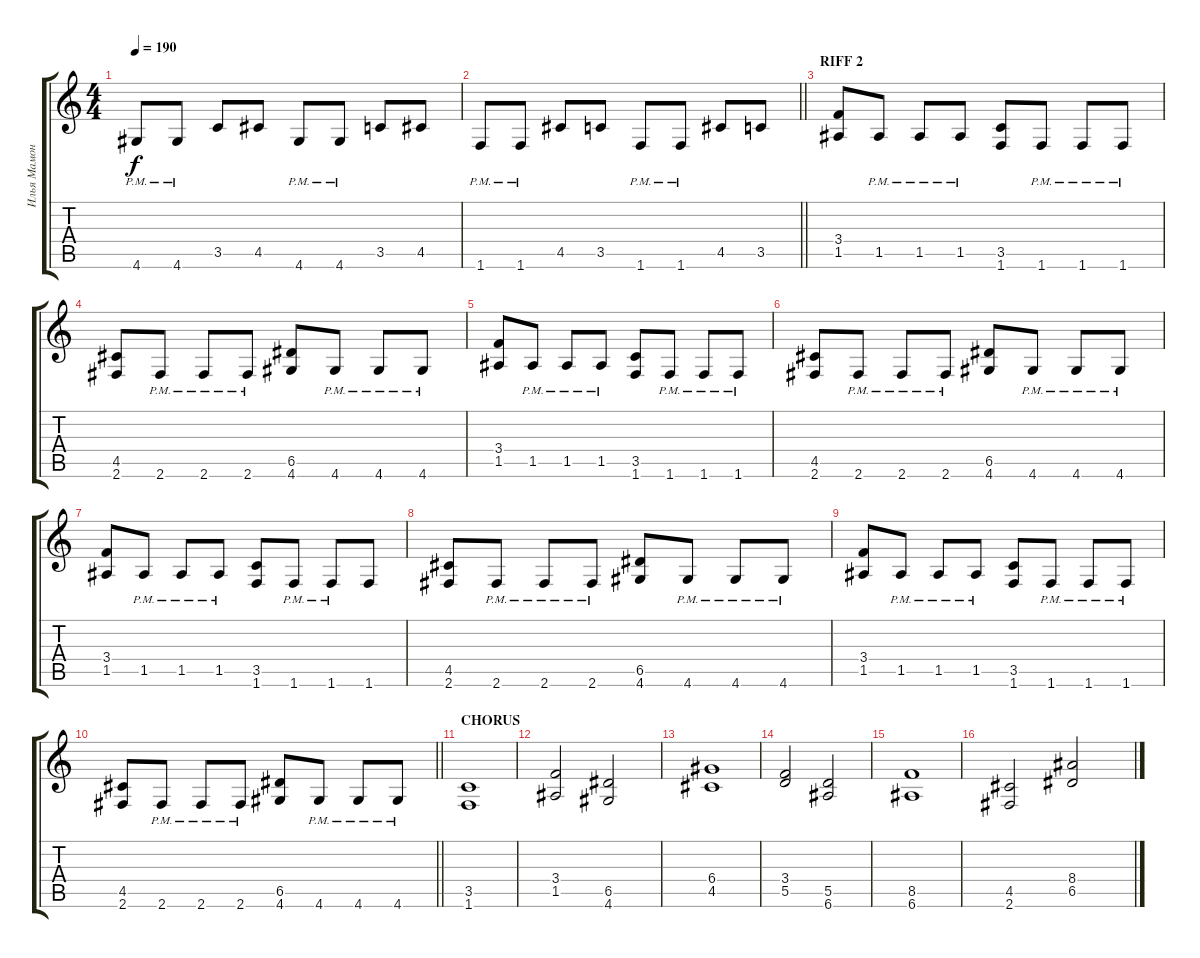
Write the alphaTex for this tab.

\track ("Илья Мамонтов" "Илья Мамон") {instrument distortionguitar}
\staff {score tabs}
\tuning (E4 B3 G3 D3 A2 E2) {hide}
\ts (4 4)
\tempo 190
\clef g2
\ks c
4.6{pm}.8{dy f} 4.6{pm}.8 3.5.8 4.5.8 4.6{pm}.8 4.6{pm}.8 3.5.8 4.5.8 |
\barLineRight lightlight
1.6{pm}.8 1.6{pm}.8 4.5.8 3.5.8 1.6{pm}.8 1.6{pm}.8 4.5.8 3.5.8 |
\section ("" "RIFF 2")
(3.4 1.5).8 1.5{pm}.8 1.5{pm}.8 1.5{pm}.8 (3.5 1.6).8 1.6{pm}.8 1.6{pm}.8 1.6{pm}.8 |
(4.5 2.6).8 2.6{pm}.8 2.6{pm}.8 2.6{pm}.8 (6.5 4.6).8 4.6{pm}.8 4.6{pm}.8 4.6{pm}.8 |
(3.4 1.5).8 1.5{pm}.8 1.5{pm}.8 1.5{pm}.8 (3.5 1.6).8 1.6{pm}.8 1.6{pm}.8 1.6{pm}.8 |
(4.5 2.6).8 2.6{pm}.8 2.6{pm}.8 2.6{pm}.8 (6.5 4.6).8 4.6{pm}.8 4.6{pm}.8 4.6{pm}.8 |
(3.4 1.5).8 1.5{pm}.8 1.5{pm}.8 1.5{pm}.8 (3.5 1.6).8 1.6{pm}.8 1.6{pm}.8 1.6.8 |
(4.5 2.6).8 2.6{pm}.8 2.6{pm}.8 2.6{pm}.8 (6.5 4.6).8 4.6{pm}.8 4.6{pm}.8 4.6{pm}.8 |
(3.4 1.5).8 1.5{pm}.8 1.5{pm}.8 1.5{pm}.8 (3.5 1.6).8 1.6{pm}.8 1.6{pm}.8 1.6{pm}.8 |
\barLineRight lightlight
(4.5 2.6).8 2.6{pm}.8 2.6{pm}.8 2.6{pm}.8 (6.5 4.6).8 4.6{pm}.8 4.6{pm}.8 4.6{pm}.8 |
\section ("" "CHORUS")
(3.5 1.6).1 |
(3.4 1.5).2 (6.5 4.6).2 |
(6.4 4.5).1 |
(3.4 5.5).2 (5.5 6.6).2 |
(8.5 6.6).1 |
(4.5 2.6).2 (8.4 6.5).2
